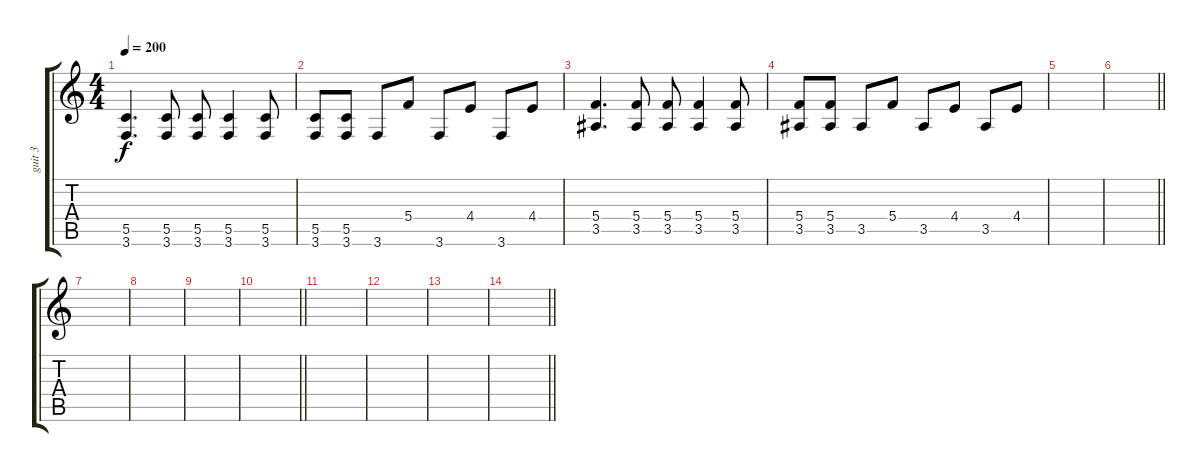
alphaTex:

\track ("guit 3" "guit 3") {instrument distortionguitar}
\staff {score tabs}
\tuning (D4 A3 F3 C3 G2 D2) {hide}
\ts (4 4)
\section ("" "")
\tempo 200
\clef g2
\ks c
(5.5 3.6).4{d dy f} (5.5 3.6).8 (5.5 3.6).8 (5.5 3.6).4 (5.5 3.6).8 |
(5.5 3.6).8 (5.5 3.6).8 3.6.8 5.4.8 3.6.8 4.4.8 3.6.8 4.4.8 |
(5.4 3.5).4{d} (5.4 3.5).8 (5.4 3.5).8 (5.4 3.5).4 (5.4 3.5).8 |
(5.4 3.5).8 (5.4 3.5).8 3.5.8 5.4.8 3.5.8 4.4.8 3.5.8 4.4.8 |
|
\barLineRight lightlight
|
|
|
|
\barLineRight lightlight
|
|
|
|
\barLineRight lightlight
